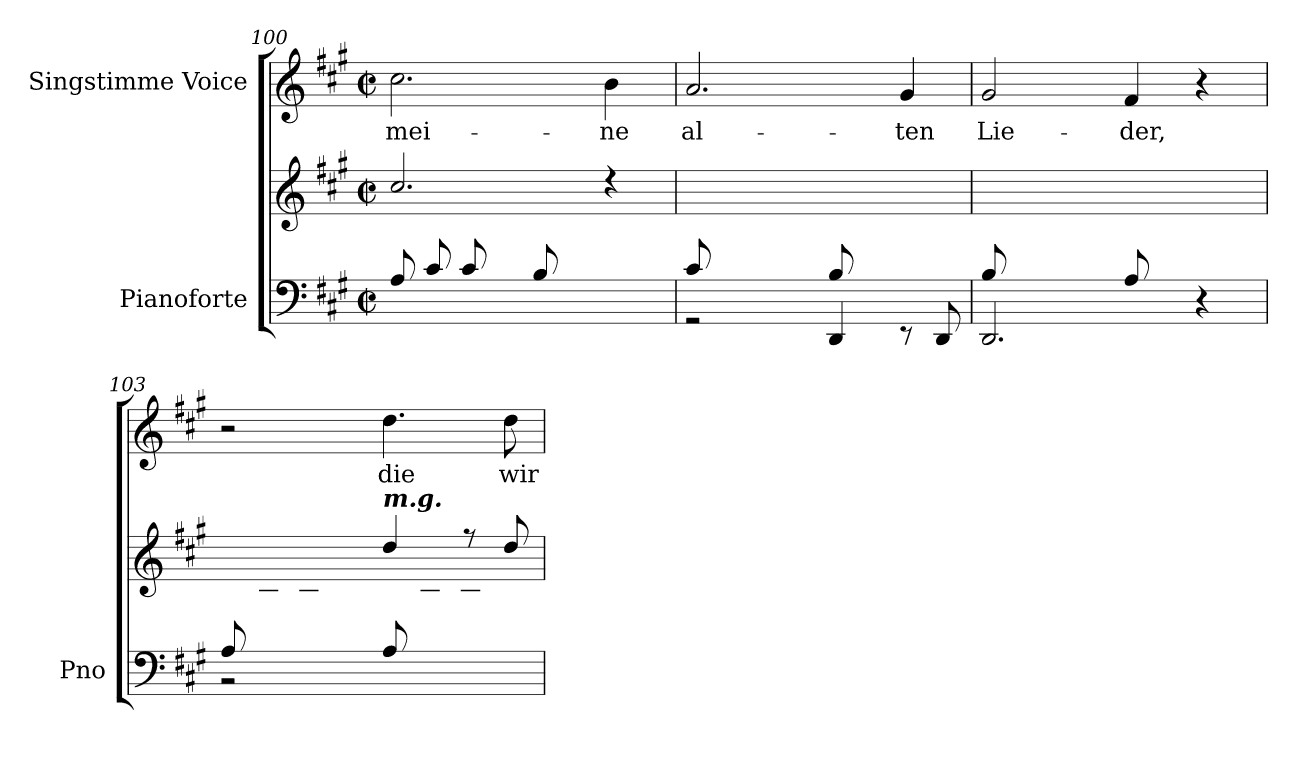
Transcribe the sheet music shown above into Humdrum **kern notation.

**kern	**kern	**kern	**text
*part2	*part2	*part1	*part1
*staff3	*staff2	*staff1	*staff1
*I"Pianoforte	*	*I"Singstimme Voice	*
*I'Pno	*	*	*
*clefF4	*clefG2	*clefG2	*
*k[f#c#g#]	*k[f#c#g#]	*k[f#c#g#]	*
*M2/2	*M2/2	*M2/2	*
*met(c|)	*met(c|)	*met(c|)	*
=100	=100	=100	=100
*	*^	*	*
!	!	!	!	!LO:LY:b
8A/L	2.cc#/	4.ryy	2.cc#\	mei-
8c#/	.	.	.	.
8c#/	.	.	.	.
8ryy	.	8f#\J	.	.
8B/L	.	8ryy	.	.
4.ryy	.	8d\	.	.
!	!	!	!	!LO:LY:b
.	4rdd	8d\	4b\	-ne
.	.	8g#\J	.	.
=101	=101	=101	=101	=101
*^	*	*	*	*
!	!	!	!	!	!LO:LY:b
*	*	*v	*v	*	*
8c#/L	2rGG	8ryy	2.a/	al-
4.ryy	.	8f#\	.	.
.	.	8f#\	.	.
.	.	8a\J	.	.
8B/L	4DD/	8ryy	.	.
4.ryy	.	8e#X\	.	.
!	!	!	!	!LO:LY:b
.	8rEE	8e#\	4g#/	-ten
.	8DD/	8g#\J	.	.
!!LO:LB:g=z
=102	=102	=102	=102	=102
*	*	*^	*	*
!	!	!	!	!	!LO:LY:b
8B/L	2.DD/	1ryy	8ryy	2g#/	Lie-
4.ryy	.	.	8e#X\	.	.
.	.	.	8e#\	.	.
.	.	.	8g#\J	.	.
!	!	!	!	!	!LO:LY:b
8A/L	.	.	8ryy	4f#/	-der,
4.ryy	.	.	8d\	.	.
.	4r	.	8d\	4r	.
.	.	.	8f#\J	.	.
=103	=103	=103	=103	=103	=103
8A/L	2r	2ryy	8ryy	2r	.
4.ryy	.	.	8c#\	.	.
.	.	.	8c#\	.	.
.	.	.	8f#\J	.	.
!	!	!LO:TX:a:Bi:t=m.g.	!	!	!
!	!	!	!	!	!LO:LY:b
8A/L	4.ryy	4dd/	8ryy	4.dd\	die
4.ryy	.	.	8cn\	.	.
.	.	8rff	8c\	.	.
!	!	!	!	!	!LO:LY:b
.	8ryy	8dd/	8f#\J	8dd\	wir
*v	*v	*	*	*	*
*	*v	*v	*	*
=	=	=	=
*-	*-	*-	*-
